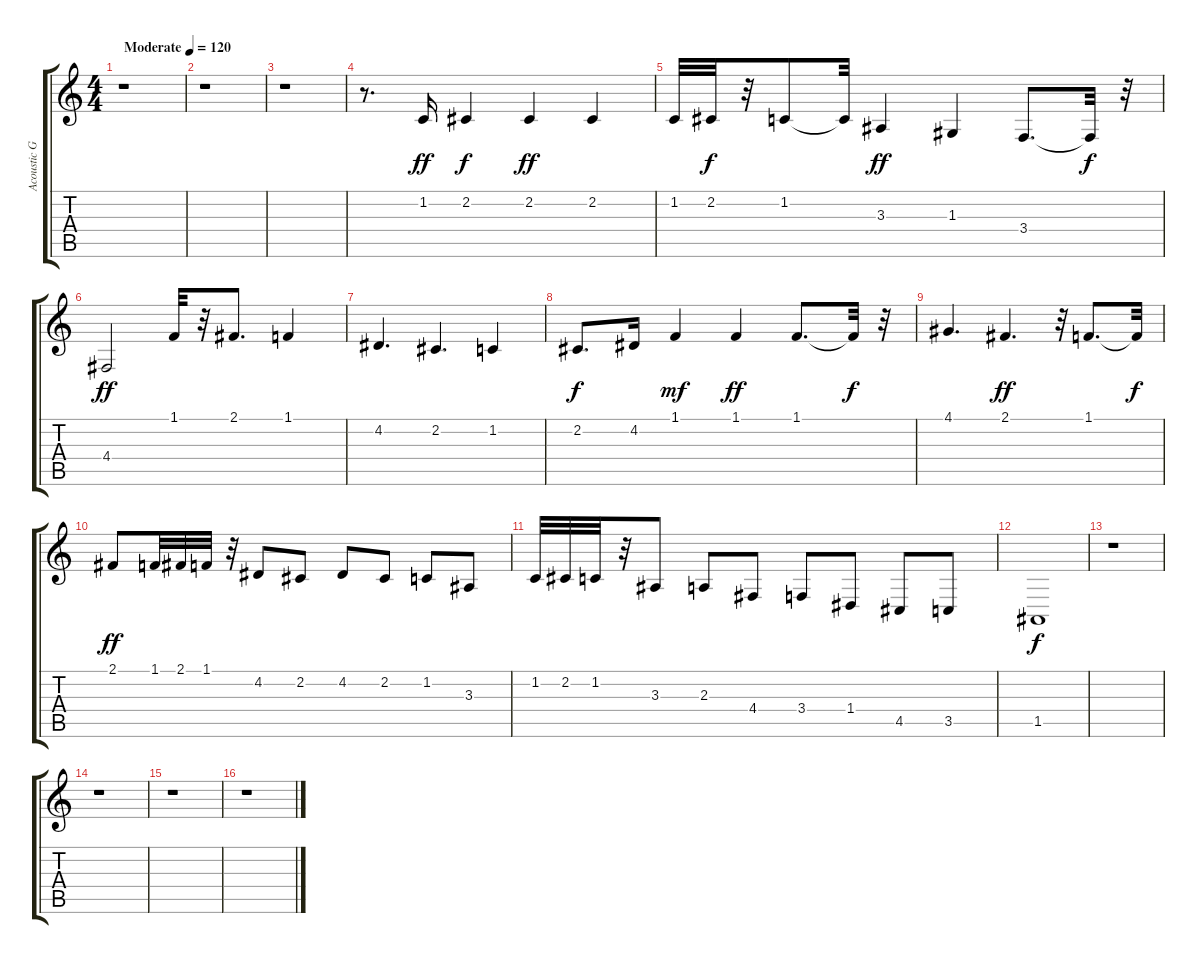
\track ("Acoustic Grand Piano" "Acoustic G") {instrument acousticgrandpiano}
\staff {score tabs}
\tuning (E4 B3 G3 D3 A2 E2) {hide}
\ts (4 4)
\tempo (120 "Moderate")
\clef g2
\ks c
r.1{dy ff instrument acousticgrandpiano} |
r.1 |
r.1 |
r.8{d} 1.2.16{volume 13 balance 8 instrument acousticguitarnylon} 2.2.4{dy f} 2.2.4{dy ff} 2.2.4 |
1.2.32 2.2.32{dy f} r.32 1.2.8 1.2{t}.32 3.3.4{dy ff} 1.3.4 3.4.8{d} 3.4{t}.32{dy f} r.32 |
4.4.2{dy ff} 1.1.32 r.32 2.1.8{d} 1.1.4 |
4.2.4{d} 2.2.4{d} 1.2.4 |
2.2.8{d dy f} 4.2.16 1.1.4{dy mf} 1.1.4{dy ff} 1.1.8{d} 1.1{t}.32{dy f} r.32 |
4.1.4{d} 2.1.4{d dy ff} r.32 1.1.8{d} 1.1{t}.32{dy f} |
2.1.8{dy ff} 1.1.32 2.1.32 1.1.32 r.32 4.2.8 2.2.8 4.2.8 2.2.8 1.2.8 3.3.8 |
1.2.32 2.2.32 1.2.32 r.32 3.3.8 2.3.8 4.4.8 3.4.8 1.4.8 4.5.8 3.5.8 |
1.5.1{dy f} |
r.1 |
r.1 |
r.1 |
r.1
